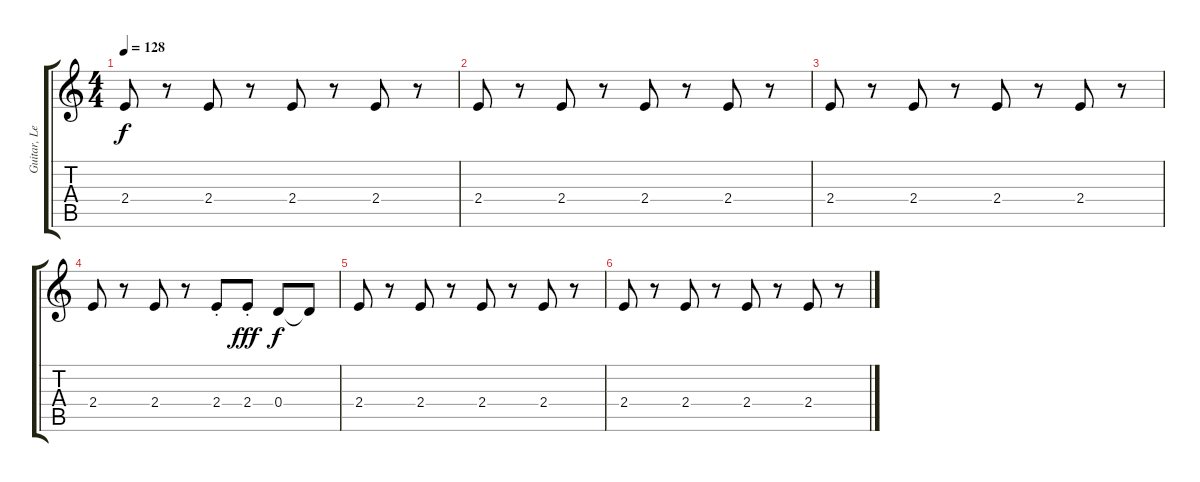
\track ("Guitar, Lead" "Guitar, Le") {instrument overdrivenguitar}
\staff {score tabs}
\tuning (E4 B3 G3 D3 A2 E2) {hide}
\ts (4 4)
\tempo 128
\clef g2
\ks c
2.4.8{dy f} r.8 2.4.8 r.8 2.4.8 r.8 2.4.8 r.8 |
2.4.8 r.8 2.4.8 r.8 2.4.8 r.8 2.4.8 r.8 |
2.4.8{volume 8} r.8 2.4.8 r.8 2.4.8 r.8 2.4.8 r.8 |
2.4.8 r.8 2.4.8 r.8 2.4{st}.8 2.4{st}.8{dy fff} 0.4.8{dy f} 0.4{t}.8 |
2.4.8 r.8 2.4.8 r.8 2.4.8 r.8 2.4.8 r.8 |
2.4.8 r.8 2.4.8 r.8 2.4.8 r.8 2.4.8 r.8
